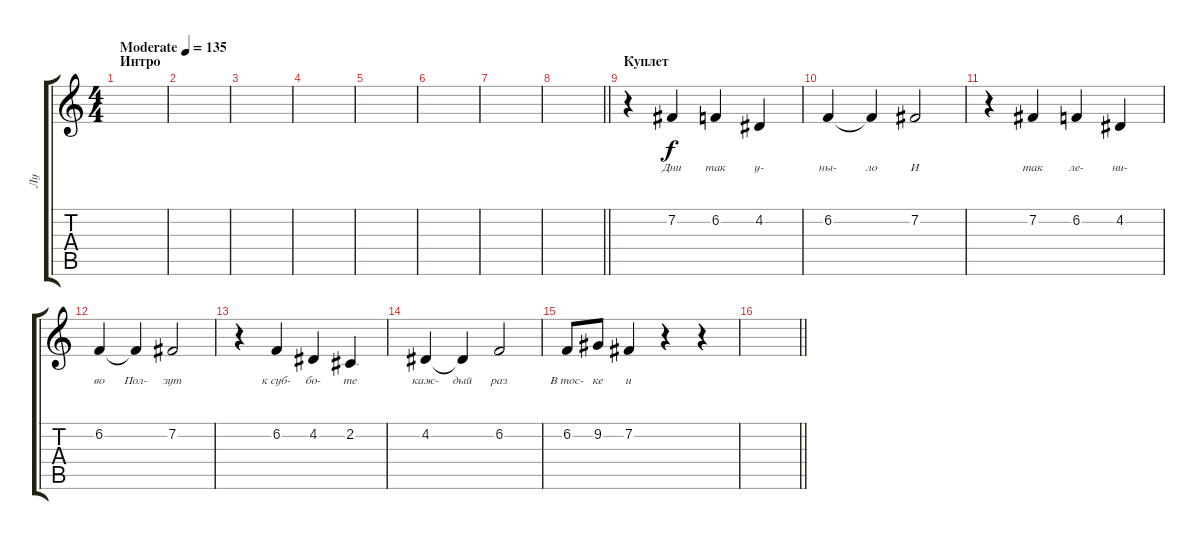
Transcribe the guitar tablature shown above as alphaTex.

\track ("Лу" "Лу") {instrument violin}
\staff {score tabs}
\tuning (E4 B3 G3 D3 A2 E2) {hide}
\ts (4 4)
\section ("" "Интро")
\tempo (135 "Moderate")
\clef g2
\ks c
|
|
|
|
|
|
|
\barLineRight lightlight
|
\section ("" "Куплет")
r.4 7.2.4{lyrics (0 "Дни") lyrics (1 "") lyrics (2 "") lyrics (3 "") lyrics (4 "")} 6.2.4{lyrics (0 "так") lyrics (1 "") lyrics (2 "") lyrics (3 "") lyrics (4 "")} 4.2.4{lyrics (0 "у-") lyrics (1 "") lyrics (2 "") lyrics (3 "") lyrics (4 "")} |
6.2.4{lyrics (0 "ны-") lyrics (1 "") lyrics (2 "") lyrics (3 "") lyrics (4 "")} 6.2{t}.4{lyrics (0 "ло") lyrics (1 "") lyrics (2 "") lyrics (3 "") lyrics (4 "")} 7.2.2{lyrics (0 "И") lyrics (1 "") lyrics (2 "") lyrics (3 "") lyrics (4 "")} |
r.4 7.2.4{lyrics (0 "так") lyrics (1 "") lyrics (2 "") lyrics (3 "") lyrics (4 "")} 6.2.4{lyrics (0 "ле-") lyrics (1 "") lyrics (2 "") lyrics (3 "") lyrics (4 "")} 4.2.4{lyrics (0 "ни-") lyrics (1 "") lyrics (2 "") lyrics (3 "") lyrics (4 "")} |
6.2.4{lyrics (0 "во") lyrics (1 "") lyrics (2 "") lyrics (3 "") lyrics (4 "")} 6.2{t}.4{lyrics (0 "Пол-") lyrics (1 "") lyrics (2 "") lyrics (3 "") lyrics (4 "")} 7.2.2{lyrics (0 "зут") lyrics (1 "") lyrics (2 "") lyrics (3 "") lyrics (4 "")} |
r.4 6.2.4{lyrics (0 "к суб-") lyrics (1 "") lyrics (2 "") lyrics (3 "") lyrics (4 "")} 4.2.4{lyrics (0 "бо-") lyrics (1 "") lyrics (2 "") lyrics (3 "") lyrics (4 "")} 2.2.4{lyrics (0 "те") lyrics (1 "") lyrics (2 "") lyrics (3 "") lyrics (4 "")} |
4.2.4{lyrics (0 "каж-") lyrics (1 "") lyrics (2 "") lyrics (3 "") lyrics (4 "")} 4.2{t}.4{lyrics (0 "дый") lyrics (1 "") lyrics (2 "") lyrics (3 "") lyrics (4 "")} 6.2.2{lyrics (0 "раз") lyrics (1 "") lyrics (2 "") lyrics (3 "") lyrics (4 "")} |
6.2.8{lyrics (0 "В тос-") lyrics (1 "") lyrics (2 "") lyrics (3 "") lyrics (4 "")} 9.2.8{lyrics (0 "ке") lyrics (1 "") lyrics (2 "") lyrics (3 "") lyrics (4 "")} 7.2.4{lyrics (0 "и") lyrics (1 "") lyrics (2 "") lyrics (3 "") lyrics (4 "")} r.4 r.4 |
\barLineRight lightlight
